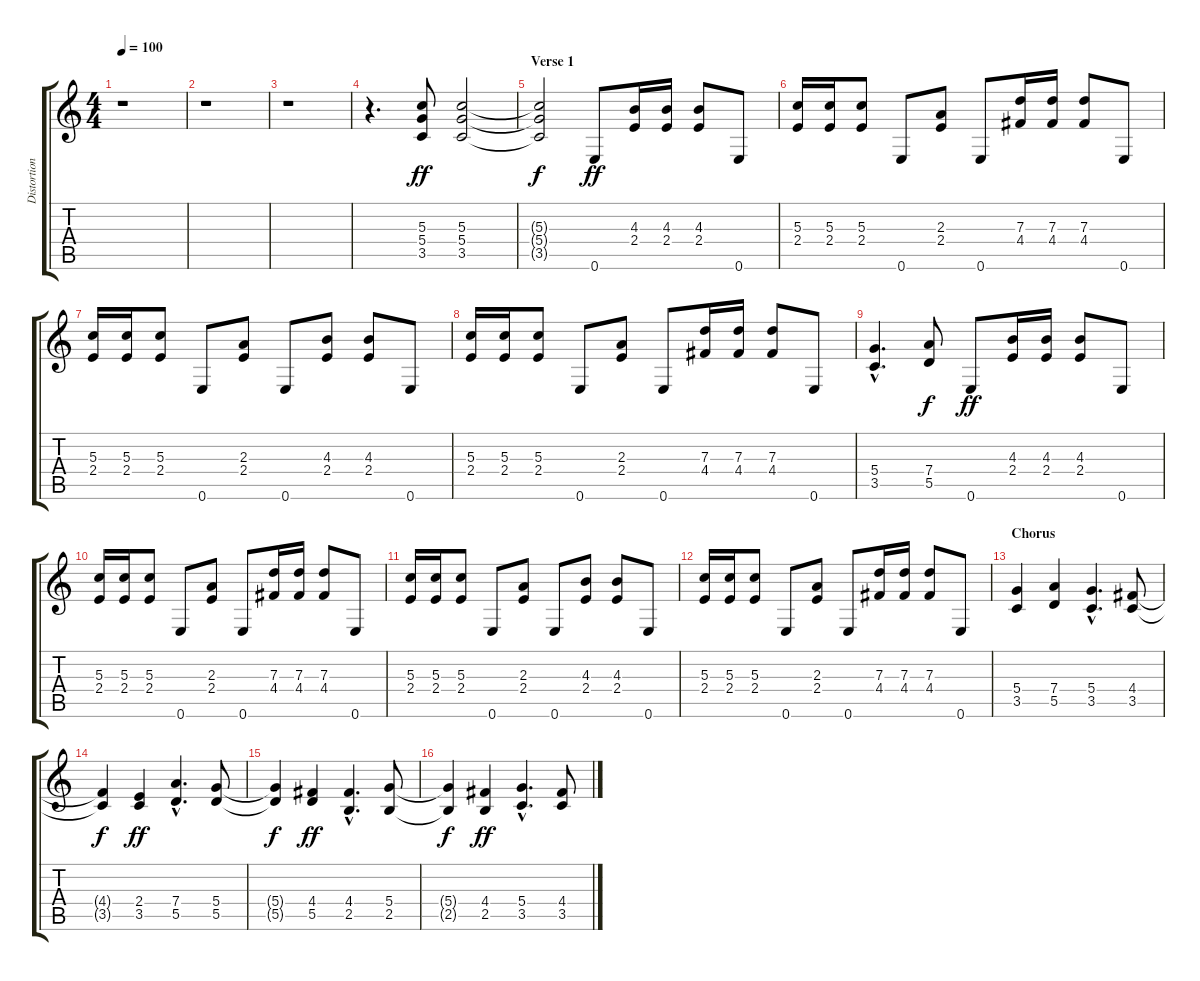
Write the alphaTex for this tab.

\track ("Distortion Guitar" "Distortion") {instrument overdrivenguitar}
\staff {score tabs}
\tuning (E4 B3 G3 D3 A2 E2) {hide}
\ts (4 4)
\tempo 100
\clef g2
\ks c
r.1{dy ff} |
r.1 |
r.1 |
r.4{d} (5.3 5.4 3.5).8 (5.3 5.4 3.5).2 |
\section ("" "Verse 1")
(5.3{t} 5.4{t} 3.5{t}).2{dy f} 0.6.8{dy ff} (4.3 2.4).16 (4.3 2.4).16 (4.3 2.4).8 0.6.8 |
(5.3 2.4).16 (5.3 2.4).16 (5.3 2.4).8 0.6.8 (2.3 2.4).8 0.6.8 (7.3 4.4).16 (7.3 4.4).16 (7.3 4.4).8 0.6.8 |
(5.3 2.4).16 (5.3 2.4).16 (5.3 2.4).8 0.6.8 (2.3 2.4).8 0.6.8 (4.3 2.4).8 (4.3 2.4).8 0.6.8 |
(5.3 2.4).16 (5.3 2.4).16 (5.3 2.4).8 0.6.8 (2.3 2.4).8 0.6.8 (7.3 4.4).16 (7.3 4.4).16 (7.3 4.4).8 0.6.8 |
(5.4{hac} 3.5{hac}).4{d} (7.4 5.5).8{dy f} 0.6.8{dy ff} (4.3 2.4).16 (4.3 2.4).16 (4.3 2.4).8 0.6.8 |
(5.3 2.4).16 (5.3 2.4).16 (5.3 2.4).8 0.6.8 (2.3 2.4).8 0.6.8 (7.3 4.4).16 (7.3 4.4).16 (7.3 4.4).8 0.6.8 |
(5.3 2.4).16 (5.3 2.4).16 (5.3 2.4).8 0.6.8 (2.3 2.4).8 0.6.8 (4.3 2.4).8 (4.3 2.4).8 0.6.8 |
(5.3 2.4).16 (5.3 2.4).16 (5.3 2.4).8 0.6.8 (2.3 2.4).8 0.6.8 (7.3 4.4).16 (7.3 4.4).16 (7.3 4.4).8 0.6.8 |
\section ("" "Chorus")
(5.4 3.5).4 (7.4 5.5).4 (5.4{hac} 3.5{hac}).4{d} (4.4 3.5).8 |
(4.4{t} 3.5{t}).4{dy f} (2.4 3.5).4{dy ff} (7.4{hac} 5.5{hac}).4{d} (5.4 5.5).8 |
(5.4{t} 5.5{t}).4{dy f} (4.4 5.5).4{dy ff} (4.4{hac} 2.5{hac}).4{d} (5.4 2.5).8 |
(5.4{t} 2.5{t}).4{dy f} (4.4 2.5).4{dy ff} (5.4{hac} 3.5{hac}).4{d} (4.4 3.5).8
